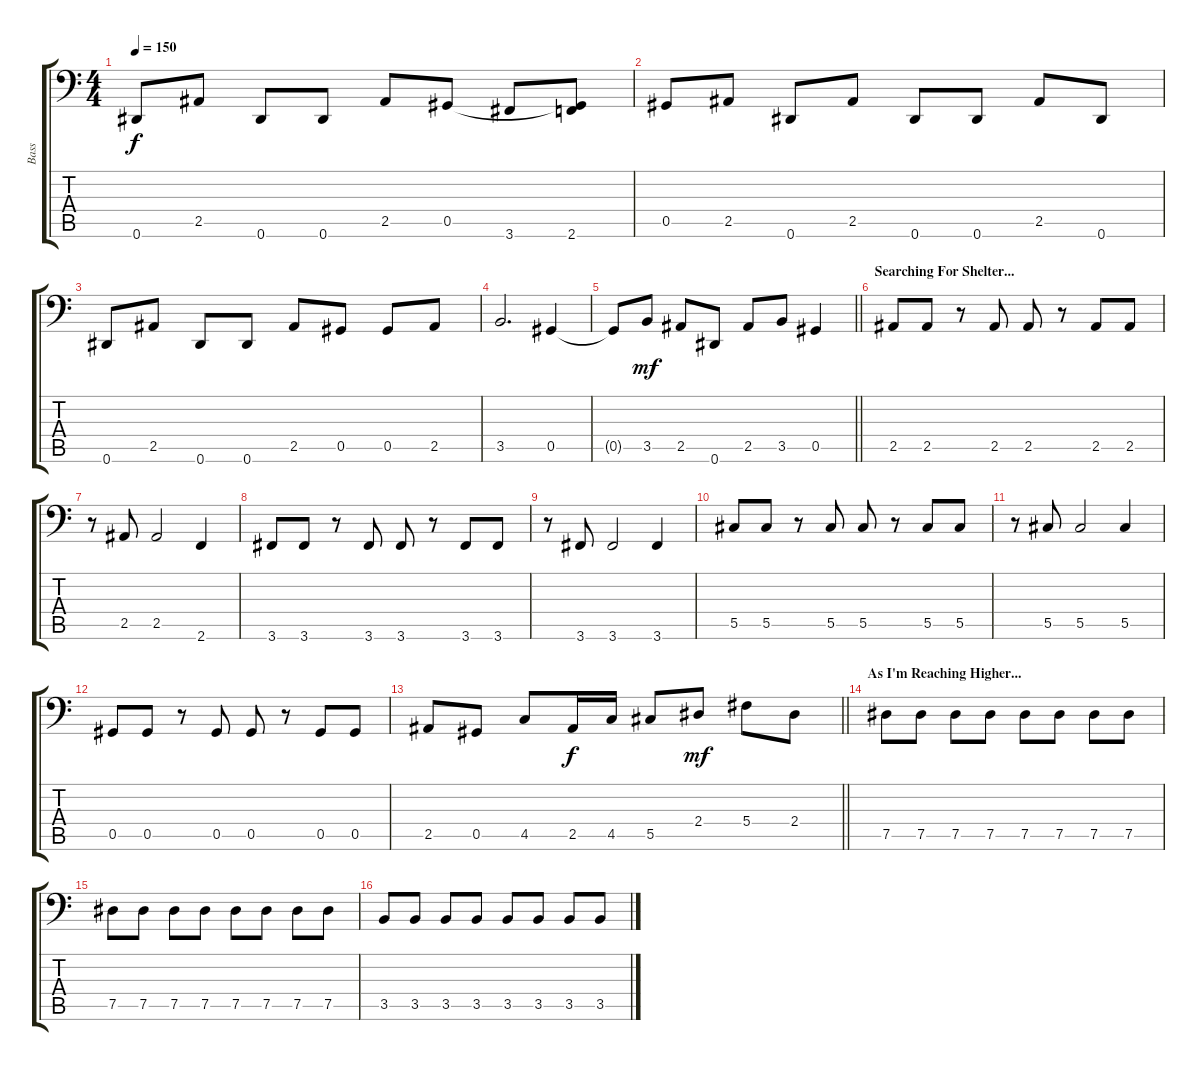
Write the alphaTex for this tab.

\track ("Bass" "Bass") {instrument electricbassfinger}
\staff {score tabs}
\tuning (Eb3 Bb2 Gb2 Db2 Ab1 Eb1) {hide}
\ts (4 4)
\tempo 150
\clef f4
\ks c
0.6.8{dy f} 2.5.8 0.6.8 0.6.8 2.5.8 0.5.8 3.6.8 (0.5{t} 2.6).8 |
0.5.8 2.5.8 0.6.8 2.5.8 0.6.8 0.6.8 2.5.8 0.6.8 |
0.6.8 2.5.8 0.6.8 0.6.8 2.5.8 0.5.8 0.5.8 2.5.8 |
3.5.2{d} 0.5.4 |
\barLineRight lightlight
0.5{t}.8 3.5.8{dy mf} 2.5.8 0.6.8 2.5.8 3.5.8 0.5.4 |
\section ("" "Searching For Shelter...")
2.5.8 2.5.8 r.8 2.5.8 2.5.8 r.8 2.5.8 2.5.8 |
r.8 2.5.8 2.5.2 2.6.4 |
3.6.8 3.6.8 r.8 3.6.8 3.6.8 r.8 3.6.8 3.6.8 |
r.8 3.6.8 3.6.2 3.6.4 |
5.5.8 5.5.8 r.8 5.5.8 5.5.8 r.8 5.5.8 5.5.8 |
r.8 5.5.8 5.5.2 5.5.4 |
0.5.8 0.5.8 r.8 0.5.8 0.5.8 r.8 0.5.8 0.5.8 |
\barLineRight lightlight
2.5.8 0.5.8 4.5.8 2.5.16{dy f} 4.5.16 5.5.8 2.4.8{dy mf} 5.4.8 2.4.8 |
\section ("" "As I'm Reaching Higher...")
7.5.8 7.5.8 7.5.8 7.5.8 7.5.8 7.5.8 7.5.8 7.5.8 |
7.5.8 7.5.8 7.5.8 7.5.8 7.5.8 7.5.8 7.5.8 7.5.8 |
3.5.8 3.5.8 3.5.8 3.5.8 3.5.8 3.5.8 3.5.8 3.5.8
